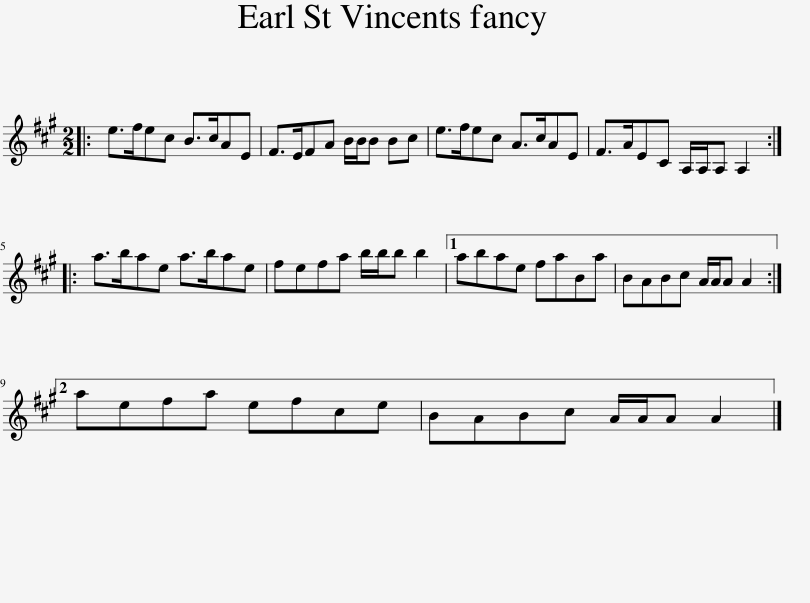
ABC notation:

X:1
L:1/8
M:2/2
I:linebreak $
K:A
V:1 treble
V:1
|: e>fec B>cAE | F>EFA B/B/B Bc | e>fec A>cAE | F>AEC A,/A,/A, A,2 ::$ a>bae a>bae | %5
 fefa b/b/b b2 |1 abae faBa | BABc A/A/A A2 :|2$ aefa efce | BABc A/A/A A2 |] %10
